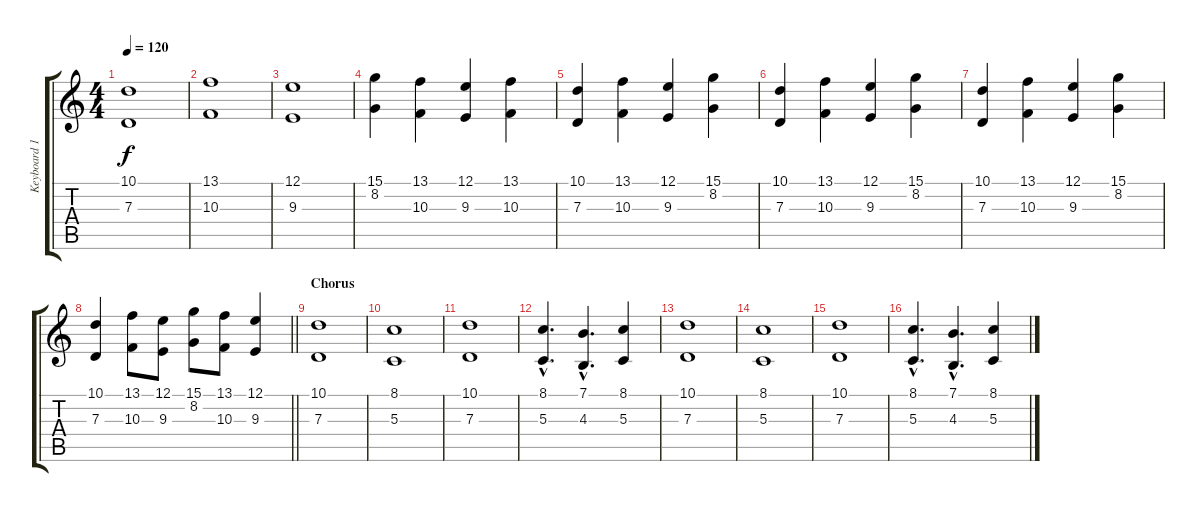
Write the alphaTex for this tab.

\track ("Keyboard 1" "Keyboard 1") {instrument synthstrings1}
\staff {score tabs}
\tuning (E4 B3 G3 D3 A2 D2) {hide}
\ts (4 4)
\tempo 120
\clef g2
\ks c
(10.1 7.3).1{dy f} |
(13.1 10.3).1 |
(12.1 9.3).1 |
(15.1 8.2).4 (13.1 10.3).4 (12.1 9.3).4 (13.1 10.3).4 |
(10.1 7.3).4 (13.1 10.3).4 (12.1 9.3).4 (15.1 8.2).4 |
(10.1 7.3).4 (13.1 10.3).4 (12.1 9.3).4 (15.1 8.2).4 |
(10.1 7.3).4 (13.1 10.3).4 (12.1 9.3).4 (15.1 8.2).4 |
\barLineRight lightlight
(10.1 7.3).4 (13.1 10.3).8 (12.1 9.3).8 (15.1 8.2).8 (13.1 10.3).8 (12.1 9.3).4 |
\section ("" "Chorus")
(10.1 7.3).1 |
(8.1 5.3).1 |
(10.1 7.3).1 |
(8.1{hac} 5.3{hac}).4{d} (7.1{hac} 4.3{hac}).4{d} (8.1 5.3).4 |
(10.1 7.3).1 |
(8.1 5.3).1 |
(10.1 7.3).1 |
(8.1{hac} 5.3{hac}).4{d} (7.1{hac} 4.3{hac}).4{d} (8.1 5.3).4
